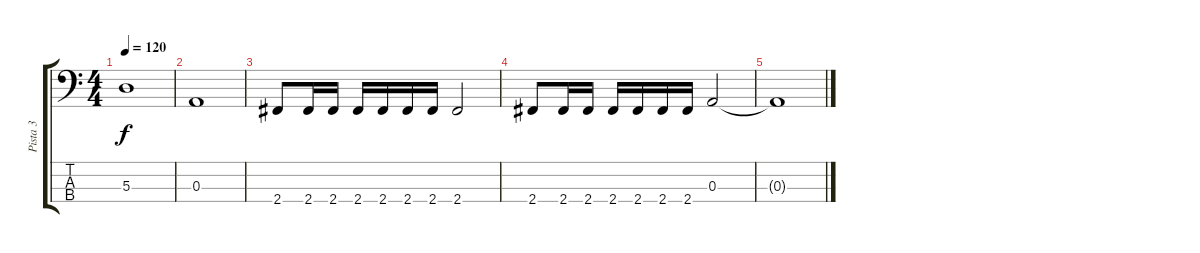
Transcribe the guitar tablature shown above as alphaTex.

\track ("Pista 3" "Pista 3") {instrument electricbassfinger}
\staff {score tabs}
\tuning (G2 D2 A1 E1) {hide}
\ts (4 4)
\tempo 120
\clef f4
\ks c
5.3.1{dy f} |
0.3.1 |
2.4.8 2.4.16 2.4.16 2.4.16 2.4.16 2.4.16 2.4.16 2.4.2 |
2.4.8 2.4.16 2.4.16 2.4.16 2.4.16 2.4.16 2.4.16 0.3.2 |
0.3{t}.1
